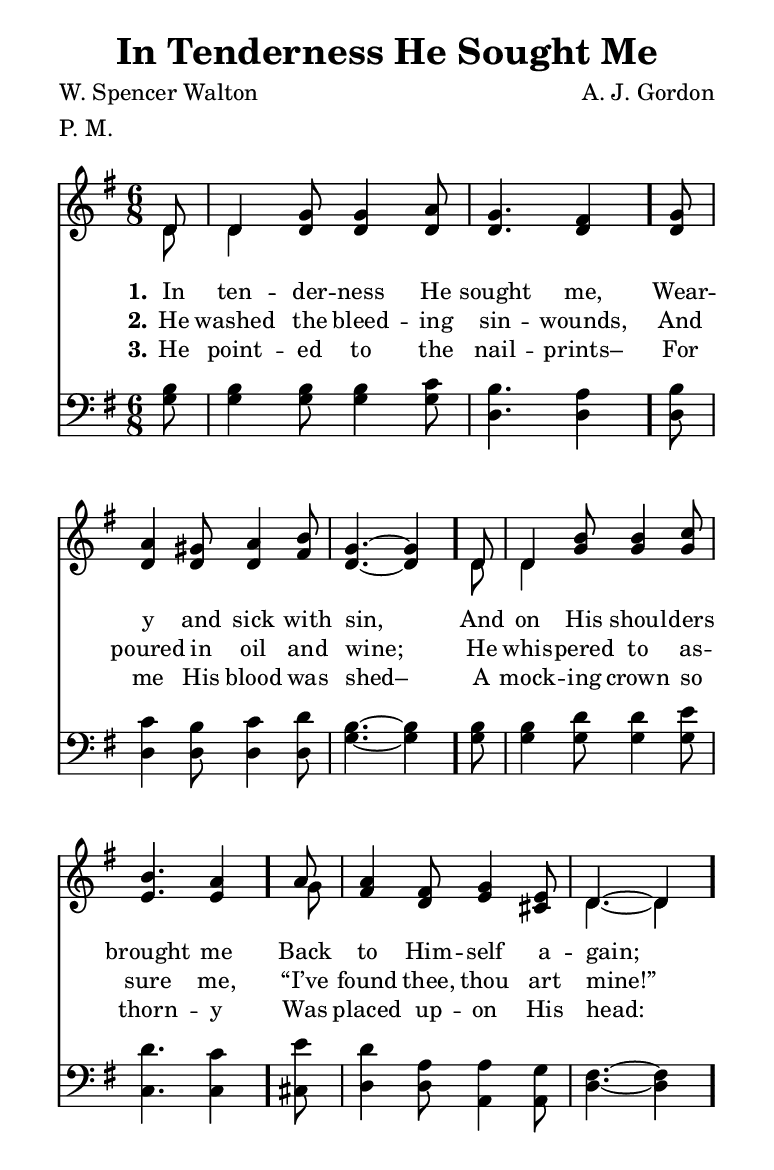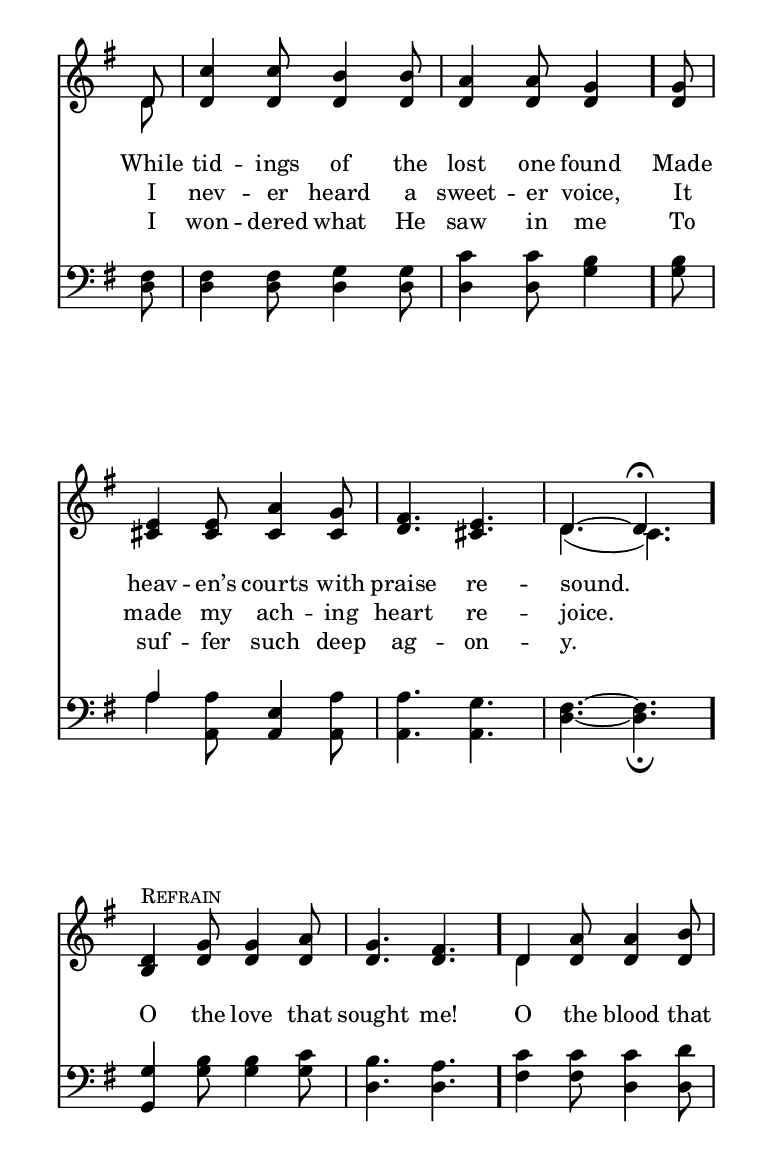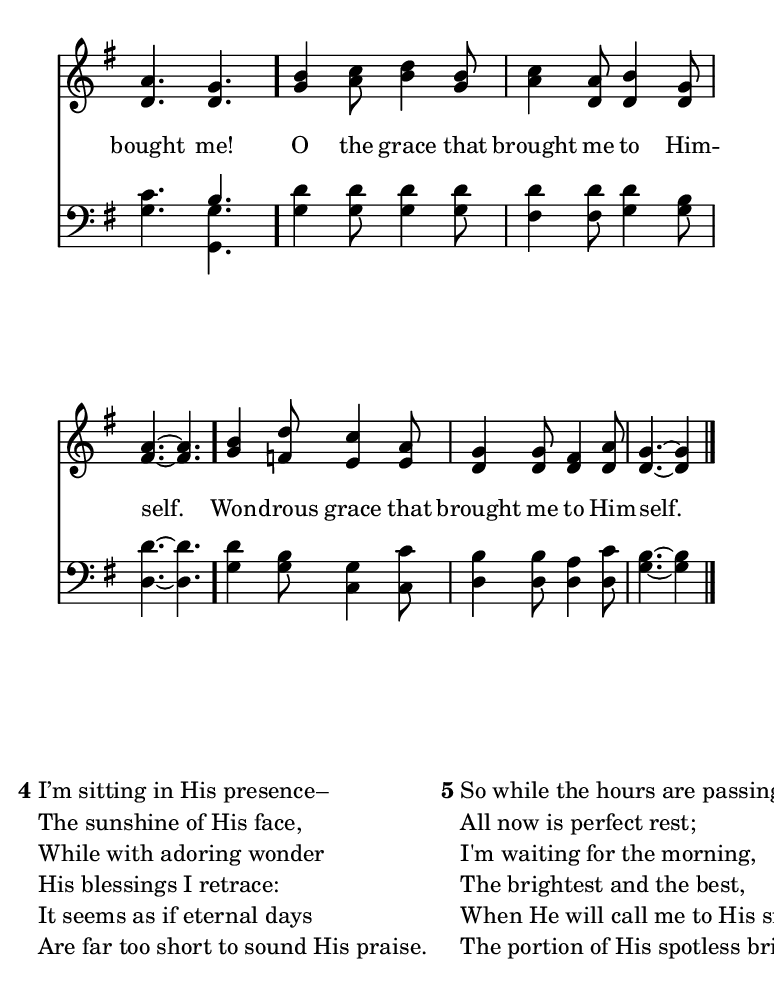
\include "common/global.ily"
\paper {
  \include "common/paper.ily"
  ragged-last-bottom = ##t
  systems-per-page = ##f
  page-count = ##f
}

\header{
  hymnnumber = "168"
  title = "In Tenderness He Sought Me"
  tunename = ""
  meter = "P. M."
  poet = "W. Spencer Walton"
  composer = "A. J. Gordon"
  %copyright = ""
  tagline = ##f
}

ta = { \tempo 8=150 }
tb = { \tempo 8=75 }

global = {
  \include "common/overrides.ily"
  \override Staff.TimeSignature.style = #'numbered
  \time 6/8
  \override Score.MetronomeMark.transparent = ##t % hide all fermata changes too
  \ta
  \key g \major
  \partial 8
  \autoBeamOff
}

patternAA = { c8 | c4 c8 c4 c8 | c4. c4 }
patternBA = { c8 | c4 c8 c4 c8 | c4 c8 c4 }
patternCA = { c8 | c4 c8 c4 c8 | c4. c4. | c4. c4. }

patternDA = { c4 c8 c4 c8 | c4. c4. }
patternDB = { c4 c8 c4 c8 | c4 c8 c4 c8 | c4. c4. }
patternDC = { c4 c8 c4 c8 | c4 c8 c4 c8 | c4. c4 }

notesSoprano = {
\global
\relative c' {

  \changePitch \patternAA { d | d g g a | g fis }
  \changePitch \patternAA { g | a gis a b | g ~ g  }
  \changePitch \patternAA { d | d b' b c | b a }
  \changePitch \patternAA { a | a fis g e | d ~ d }
  \changePitch \patternBA { d | c' c b b | a a g }
  \changePitch \patternCA { g | e e a g | fis e | d ~ \tb d \fermata \ta }

  << s^\markup { \small \caps "Refrain" }
  \changePitch \patternDA { d g g a | g fis } >>
  \changePitch \patternDA { d | a' a b | a g }
  \changePitch \patternDB { b c d b | c a b g | a ~ a }
  \changePitch \patternDC { b d c a | g g fis a | g ~ g }

  \bar "|."

}
}

notesAlto = {
\global
\relative e' {

  \changePitch \patternAA { d | d d d d | d d }
  \changePitch \patternAA { d | d d d fis | d ~ d }
  \changePitch \patternAA { d | d g g g | e e }
  \changePitch \patternAA { g | fis d e cis | d ~ d }
  \changePitch \patternBA { d | d d d d | d d d }
  \changePitch \patternCA { d | cis cis cis cis | d cis | d( c) }

  \changePitch \patternDA { b d d d | d d }
  \changePitch \patternDA { d d d d | d d }
  \changePitch \patternDB { g a b g | a d, d d | fis ~ fis }
  \changePitch \patternDC { g f e e | d d d d | d ~ d }

}
}

notesTenor = {
\global
\relative a {

  \changePitch \patternAA { b | b b b c | b a }
  \changePitch \patternAA { b | c b c d | b ~ b }
  \changePitch \patternAA { b | b d d e | d c }
  \changePitch \patternAA { e | d a a g | fis ~ fis }
  \changePitch \patternBA { fis | fis fis g g | c c b }
  \changePitch \patternCA { b | a a e a | a g | fis ~ fis }

  \changePitch \patternDA { g b b c | b a }
  \changePitch \patternDA { c c c d | c b }
  \changePitch \patternDB { d d d d | d d d b | d ~ d }
  \changePitch \patternDC { d b g c | b b a c | b ~ b }

}
}

notesBass = {
\global
\relative f {

  \changePitch \patternAA { g | g g g g | d d }
  \changePitch \patternAA { d | d d d d | g ~ g }
  \changePitch \patternAA { g | g g g g | c, c }
  \changePitch \patternAA { cis | d d a a | d ~ d }
  \changePitch \patternBA { d | d d d d | d d g }
  \changePitch \patternCA { g | a a, a a | a a | d ~ d_\fermata }

  \changePitch \patternDA { g, g' g g | d d }
  \changePitch \patternDA { fis fis d d | g <g g,> }
  \changePitch \patternDB { g g g g | fis fis g g | d ~ d }
  \changePitch \patternDC { g g | c, c | d d d d | g ~ g }

}
}

Refrain = \lyricmode {

O the love that sought me! \bar "."
O the blood that bought me! \bar "."
O the grace that brought me to Him -- self. \bar "."
Won -- drous grace that brought me to Him -- self. \bar "."

}

wordsA = \lyricmode {
\set stanza = "1."

In ten -- der -- ness He sought me, \bar "."
Wear -- y and sick with sin, \bar "."
And on His shoul -- ders brought me \bar "."
Back to Him -- self a -- gain; \bar "."
While tid -- ings of the lost one found \bar "."
Made heav -- en’s courts with praise re -- sound. \bar "."

}

wordsB = \lyricmode {
\set stanza = "2."

He washed the bleed -- ing sin -- wounds,
And poured in oil and wine;
He whis -- pered to as -- sure me,
“I’ve found thee, thou art mine!”
I nev -- er heard a sweet -- er voice,
It made my ach -- ing heart re -- joice.

\Refrain

}

wordsC = \lyricmode {
\set stanza = "3."

He point -- ed to the nail -- prints–
For me His blood was shed–
A mock -- ing crown so thorn -- y
Was placed up -- on His head:
I won -- dered what He saw in me
To suf -- fer such deep ag -- on -- y.

}

wordsD = \markuplist {

\line { I’m sitting in His presence– }
\line { The sunshine of His face, }
\line { While with adoring wonder }
\line { His blessings I retrace: }
\line { It seems as if eternal days }
\line { Are far too short to sound His praise. }

}

wordsE = \markuplist {

\line { So while the hours are passing, }
\line { All now is perfect rest; }
\line { I'm waiting for the morning, }
\line { The brightest and the best, }
\line { When He will call me to His side, }
\line { The portion of His spotless bride. }

}

\score {
  \context ChoirStaff <<
    \context Staff = upper <<
      \set Staff.autoBeaming = ##f
      \set ChoirStaff.systemStartDelimiter = #'SystemStartBar
      \set ChoirStaff.printPartCombineTexts = ##f
      \partcombine #'(2 . 9) \notesSoprano \notesAlto
      \context NullVoice = sopranos { \voiceOne << \notesSoprano >> }
      \context NullVoice = altos { \voiceTwo << \notesAlto >> }
      \context Lyrics = one   \lyricsto sopranos \wordsA
      \context Lyrics = two   \lyricsto sopranos \wordsB
      \context Lyrics = three \lyricsto sopranos \wordsC
    >>
    \context Staff = men <<
      \set Staff.autoBeaming = ##f
      \clef bass
      \set ChoirStaff.printPartCombineTexts = ##f
      \partcombine #'(2 . 9) \notesTenor \notesBass
      \context NullVoice = tenors { \voiceOne << \notesTenor >> }
      \context NullVoice = basses { \voiceTwo << \notesBass >> }
    >>
  >>
  \layout {
    \include "common/layout.ily"
  }
  \midi{
    \include "common/midi.ily"
  }
}

\noPageBreak

\markup { \fill-line {
  \hspace #0.1
  \line{ \bold 4 \column { \wordsD } }
  \hspace #0.1
  \line{ \bold 5 \column { \wordsE } }
  \hspace #0.1
} }

\version "2.19.49"  % necessary for upgrading to future LilyPond versions.

% vi:set et ts=2 sw=2 ai nocindent syntax=lilypond:
